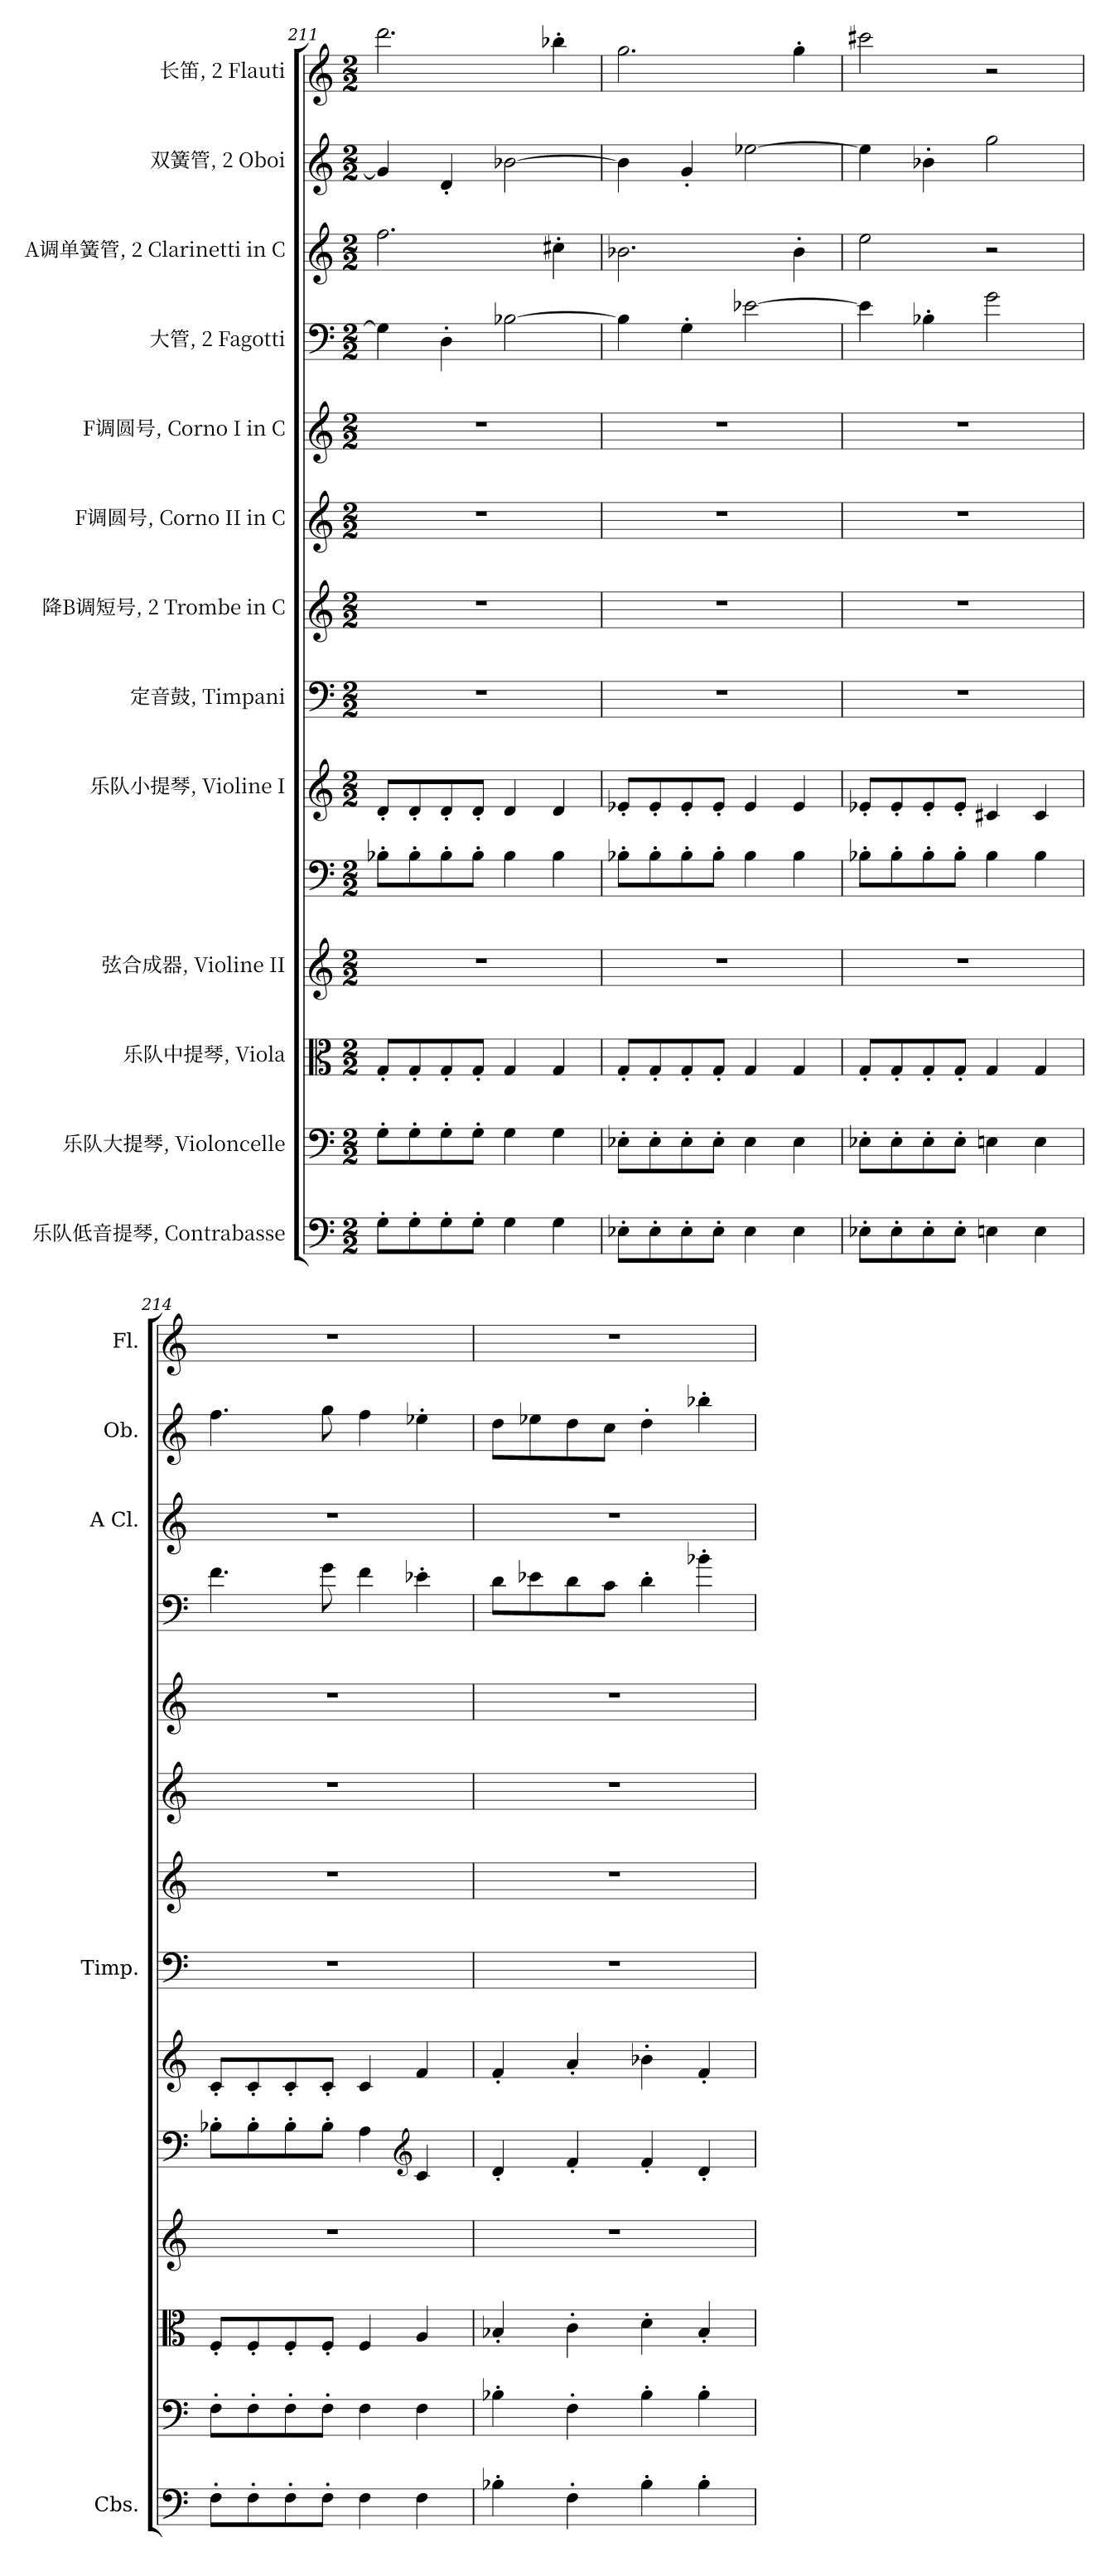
**kern	**kern	**kern	**kern	**kern	**kern	**kern	**kern	**kern	**kern	**kern	**kern	**kern	**kern
*part13	*part12	*part11	*part10	*part10	*part9	*part8	*part7	*part6	*part5	*part4	*part3	*part2	*part1
*staff14	*staff13	*staff12	*staff11	*staff10	*staff9	*staff8	*staff7	*staff6	*staff5	*staff4	*staff3	*staff2	*staff1
*I"乐队低音提琴, Contrabasse	*I"乐队大提琴, Violoncelle	*I"乐队中提琴, Viola	*I"弦合成器, Violine II	*	*I"乐队小提琴, Violine I	*I"定音鼓, Timpani	*I"降B调短号, 2 Trombe in C	*I"F调圆号, Corno II in C	*I"F调圆号, Corno I in C	*I"大管, 2 Fagotti	*I"A调单簧管, 2 Clarinetti in C	*I"双簧管, 2 Oboi	*I"长笛, 2 Flauti
*I'Cbs.	*	*	*	*	*	*I'Timp.	*	*	*	*	*I'A Cl.	*I'Ob.	*I'Fl.
*clefF4	*clefF4	*clefC3	*clefG2	*clefF4	*clefG2	*clefF4	*clefG2	*clefG2	*clefG2	*clefF4	*clefG2	*clefG2	*clefG2
*ITrd7c12	*	*	*	*	*	*	*ITrd1c2	*ITrd4c7	*ITrd4c7	*	*ITrd2c3	*	*
*k[]	*k[]	*k[]	*k[]	*k[]	*k[]	*k[]	*k[b-e-]	*k[b-]	*k[b-]	*k[]	*k[f#c#g#]	*k[]	*k[]
*M2/2	*M2/2	*M2/2	*M2/2	*M2/2	*M2/2	*M2/2	*M2/2	*M2/2	*M2/2	*M2/2	*M2/2	*M2/2	*M2/2
*MM234	*MM234	*MM234	*MM234	*MM234	*MM234	*MM234	*MM234	*MM234	*MM234	*MM234	*MM234	*MM234	*MM234
=211	=211	=211	=211	=211	=211	=211	=211	=211	=211	=211	=211	=211	=211
8GG'\L	8G'\L	8G'/L	1r	8B-X'\L	8d'/L	1r	1r	1r	1r	4G\]	2.dd\	4g/]	2.ddd\
8GG'\	8G'\	8G'/	.	8B-'\	8d'/	.	.	.	.	.	.	.	.
8GG'\	8G'\	8G'/	.	8B-'\	8d'/	.	.	.	.	4D'\	.	4d'/	.
8GG'\J	8G'\J	8G'/J	.	8B-'\J	8d'/J	.	.	.	.	.	.	.	.
4GG\	4G\	4G/	.	4B-\	4d/	.	.	.	.	[2B-X\	.	[2b-X\	.
4GG\	4G\	4G/	.	4B-\	4d/	.	.	.	.	.	4a#X'\	.	4bb-X'\
=212	=212	=212	=212	=212	=212	=212	=212	=212	=212	=212	=212	=212	=212
*	*	*	*	*	*	*	*	*	*	*	*	*	*MM234
8EE-X'\L	8E-X'\L	8G'/L	1r	8B-X'\L	8e-X'/L	1r	1r	1r	1r	4B-\]	2.gn\	4b-\]	2.gg\
8EE-'\	8E-'\	8G'/	.	8B-'\	8e-'/	.	.	.	.	.	.	.	.
8EE-'\	8E-'\	8G'/	.	8B-'\	8e-'/	.	.	.	.	4G'\	.	4g'/	.
8EE-'\J	8E-'\J	8G'/J	.	8B-'\J	8e-'/J	.	.	.	.	.	.	.	.
4EE-\	4E-\	4G/	.	4B-\	4e-/	.	.	.	.	[2e-X\	.	[2ee-X\	.
4EE-\	4E-\	4G/	.	4B-\	4e-/	.	.	.	.	.	4g'\	.	4gg'\
=213	=213	=213	=213	=213	=213	=213	=213	=213	=213	=213	=213	=213	=213
*	*	*	*	*	*	*	*	*	*	*	*	*	*MM234
8EE-X'\L	8E-X'\L	8G'/L	1r	8B-X'\L	8e-X'/L	1r	1r	1r	1r	4e-\]	2cc#\	4ee-\]	2ccc#X\
8EE-'\	8E-'\	8G'/	.	8B-'\	8e-'/	.	.	.	.	.	.	.	.
8EE-'\	8E-'\	8G'/	.	8B-'\	8e-'/	.	.	.	.	4B-X'\	.	4b-X'\	.
8EE-'\J	8E-'\J	8G'/J	.	8B-'\J	8e-'/J	.	.	.	.	.	.	.	.
*	*	*	*	*	*	*	*	*	*	*	*	*	*MM245
4EEn\	4En\	4G/	.	4B-\	4c#X/	.	.	.	.	2g\	2r	2gg\	2r
4EE\	4E\	4G/	.	4B-\	4c#/	.	.	.	.	.	.	.	.
!!LO:PB:g=z
=214	=214	=214	=214	=214	=214	=214	=214	=214	=214	=214	=214	=214	=214
*	*	*	*	*	*	*	*	*	*	*	*	*	*MM234
8FF'\L	8F'\L	8F'/L	1r	8B-X'\L	8c'/L	1r	1r	1r	1r	4.f\	1r	4.ff\	1r
8FF'\	8F'\	8F'/	.	8B-'\	8c'/	.	.	.	.	.	.	.	.
8FF'\	8F'\	8F'/	.	8B-'\	8c'/	.	.	.	.	.	.	.	.
8FF'\J	8F'\J	8F'/J	.	8B-'\J	8c'/J	.	.	.	.	8g\	.	8gg\	.
4FF\	4F\	4F/	.	4A\	4c/	.	.	.	.	4f\	.	4ff\	.
*	*	*	*	*clefG2	*	*	*	*	*	*	*	*	*
4FF\	4F\	4A/	.	4c/	4f/	.	.	.	.	4e-X'\	.	4ee-X'\	.
=215	=215	=215	=215	=215	=215	=215	=215	=215	=215	=215	=215	=215	=215
*	*	*	*	*	*	*	*	*	*	*	*	*	*MM234
4BB-X'\	4B-X'\	4B-X'/	1r	4d'/	4f'/	1r	1r	1r	1r	8d\L	1r	8dd\L	1r
.	.	.	.	.	.	.	.	.	.	8e-X\	.	8ee-X\	.
4FF'\	4F'\	4c'\	.	4f'/	4a'/	.	.	.	.	8d\	.	8dd\	.
.	.	.	.	.	.	.	.	.	.	8c\J	.	8cc\J	.
4BB-'\	4B-'\	4d'\	.	4f'/	4b-X'\	.	.	.	.	4d'\	.	4dd'\	.
4BB-'\	4B-'\	4B-'/	.	4d'/	4f'/	.	.	.	.	4b-X'\	.	4bb-X'\	.
=	=	=	=	=	=	=	=	=	=	=	=	=	=
*-	*-	*-	*-	*-	*-	*-	*-	*-	*-	*-	*-	*-	*-
